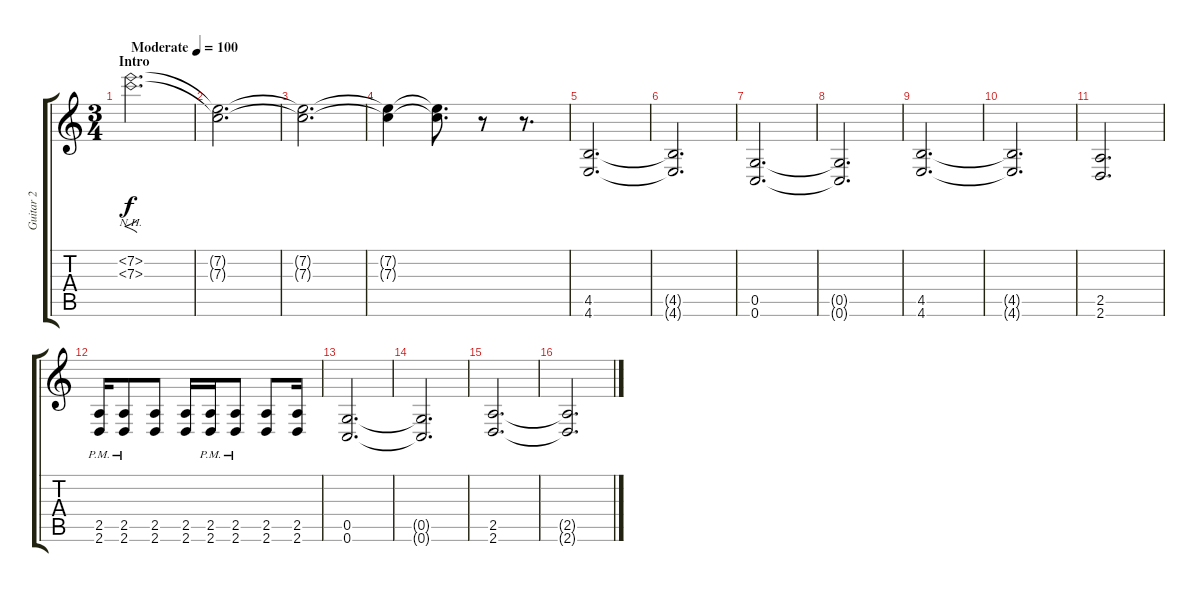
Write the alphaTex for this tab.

\track ("Guitar 2" "Guitar 2") {instrument distortionguitar}
\staff {score tabs}
\tuning (D4 A3 F3 C3 G2 C2) {hide}
\ts (3 4)
\section ("" "Intro")
\tempo (100 "Moderate")
\clef g2
\ks c
(7.2{nh} 7.3{nh}).2{f d dy f instrument distortionguitar} |
(7.2{t} 7.3{t}).2{d} |
(7.2{t} 7.3{t}).2{d} |
(7.2{t} 7.3{t}).4 (7.2{t} 7.3{t}).8{d} r.8 r.8{d} |
(4.5 4.6).2{d} |
(4.5{t} 4.6{t}).2{d} |
(0.5 0.6).2{d} |
(0.5{t} 0.6{t}).2{d} |
(4.5 4.6).2{d} |
(4.5{t} 4.6{t}).2{d} |
(2.5 2.6).2{d} |
(2.5{pm} 2.6{pm}).16 (2.5{pm} 2.6{pm}).8 (2.5 2.6).8 (2.5 2.6).16 (2.5{pm} 2.6{pm}).16 (2.5{pm} 2.6{pm}).8 (2.5 2.6).8 (2.5 2.6).16 |
(0.5 0.6).2{d} |
(0.5{t} 0.6{t}).2{d} |
(2.5 2.6).2{d} |
(2.5{t} 2.6{t}).2{d}
